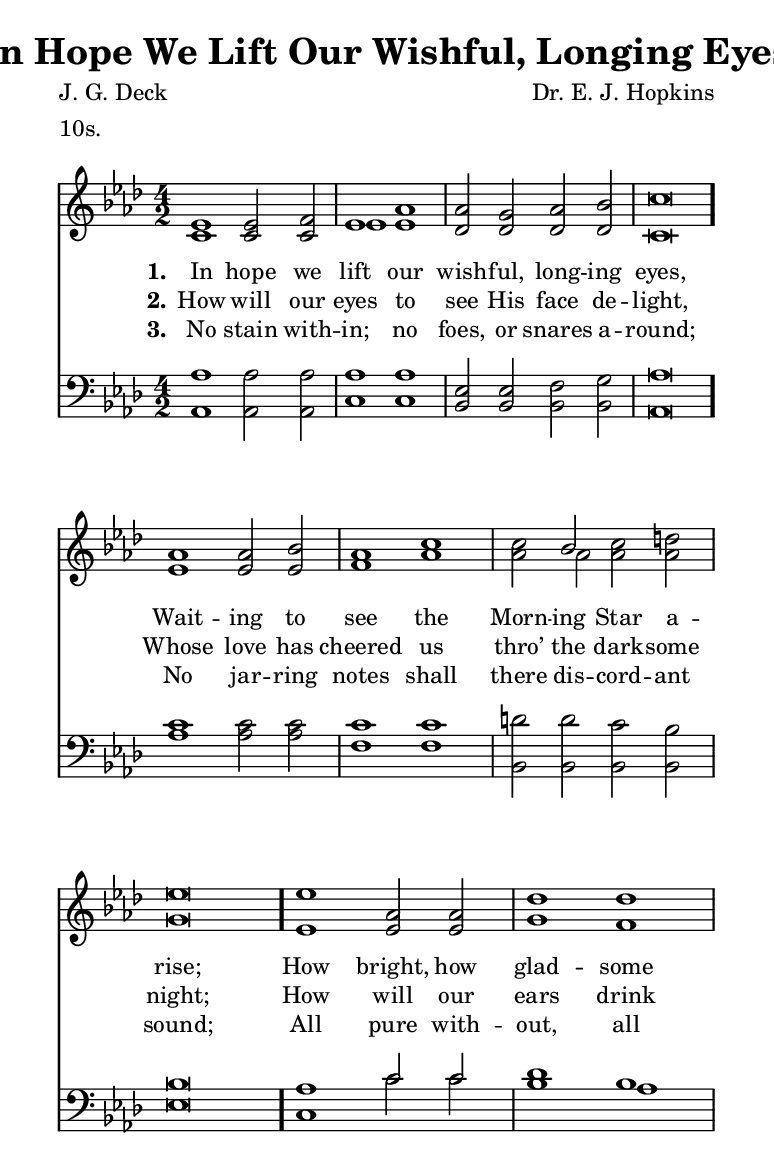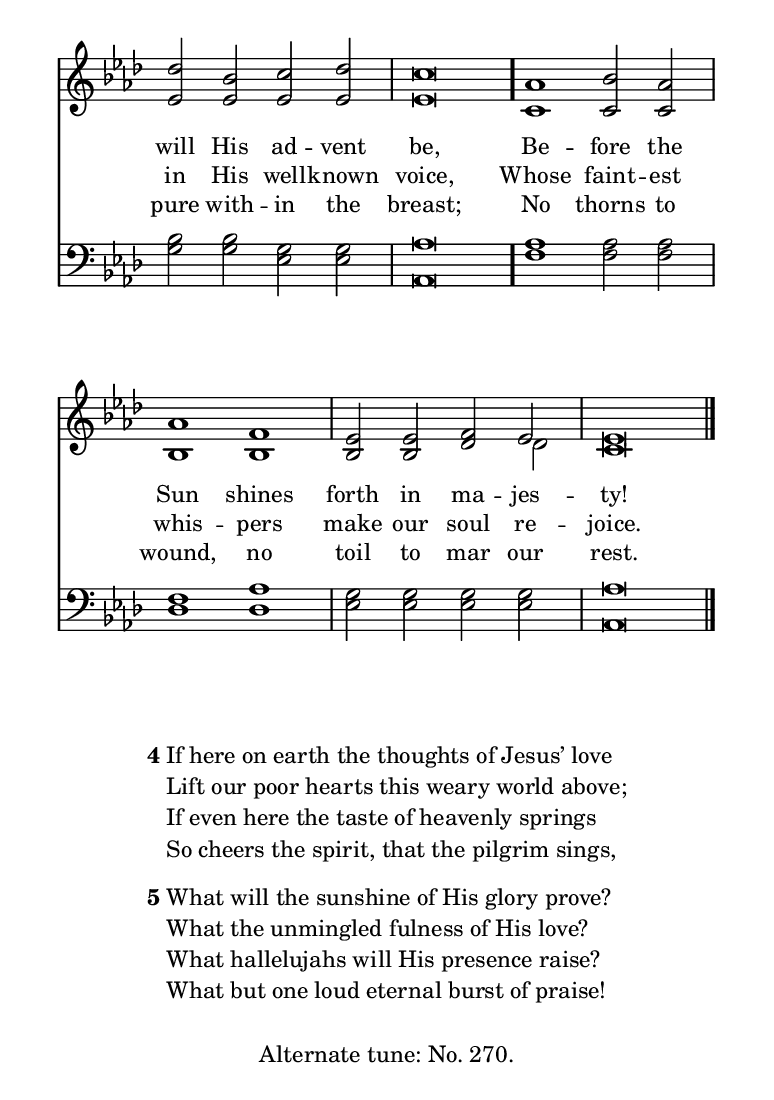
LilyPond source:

\include "common/global.ily"
\paper {
  \include "common/paper.ily"
  systems-per-page = ##f
  system-count = #(cond (is-eogsized 3) (#t #f))
}

\header{
  hymnnumber = "166"
  title = "In Hope We Lift Our Wishful, Longing Eyes"
  tunename = "Ellers"
  meter = "10s."
  poet = "J. G. Deck"
  composer = "Dr. E. J. Hopkins"
  %copyright = ""
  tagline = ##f
}

patternAA = { c1 c2 c2 | c1 c1 | c2 c2 c2 c2 | c\breve }

global = {
  \include "common/overrides.ily"
  \override Staff.TimeSignature.style = #'numbered
  \time 4/2
  \override Score.MetronomeMark.transparent = ##t % hide all fermata changes too
  \tempo 2=100
  \key aes \major
  \autoBeamOff
}

notesSoprano = {
\global
\relative c' {

  \changePitch \patternAA { ees ees f | ees aes | aes g aes bes | c }
  \changePitch \patternAA { aes aes bes | aes c | c bes c d | ees }
  \changePitch \patternAA { ees aes, aes | des des | des bes c des | c }
  \changePitch \patternAA { aes bes aes | aes f | ees ees f ees | ees }
  \bar "|."

}
}

notesAlto = {
\global
\relative e' {

  \changePitch \patternAA { c c c | ees ees | des des des des | c }
  \changePitch \patternAA { ees ees ees | f aes | aes aes aes aes | g }
  \changePitch \patternAA { ees ees ees | g f | ees ees ees ees | ees }
  \changePitch \patternAA { c c c | bes bes | bes bes des des | c }

}
}

notesTenor = {
\global
\relative a {

  \changePitch \patternAA { aes aes aes | aes aes | ees ees f g | aes }
  \changePitch \patternAA { c c c | c c | d d c bes | bes }
  \changePitch \patternAA { aes c c | des bes | bes bes g g | aes }
  \changePitch \patternAA { aes aes aes | f aes | g g g g | aes }

}
}

notesBass = {
\global
\relative f, {

  \changePitch \patternAA { aes aes aes | c c | bes bes bes bes | aes }
  \changePitch \patternAA { aes' aes aes | f f | bes, bes bes bes | ees }
  \changePitch \patternAA { c c' c | bes aes | g g ees ees | aes, }
  \changePitch \patternAA { f' f f | des des | ees ees ees ees | aes, }

}
}

wordsA = \lyricmode {
\set stanza = "1."

In hope we lift our wish -- ful, long -- ing eyes, \bar "."
Wait -- ing to see the Morn -- ing Star a -- rise; \bar "."
How bright, how glad -- some will His ad -- vent be, \bar "."
Be -- fore the Sun shines forth in ma -- jes -- ty! \bar "."

}

wordsB = \lyricmode {
\set stanza = "2."

How will our eyes to see His face de -- light,
Whose love has cheered us thro’ the dark -- some night;
How will our ears drink in His well -- known voice,
Whose faint -- est whis -- pers make our soul re -- joice.

}

wordsC = \lyricmode {
\set stanza = "3."

No stain with -- in; no foes, or snares a -- round;
No jar -- ring notes shall there dis -- cord -- ant sound;
All pure with -- out, all pure with -- in the breast;
No thorns to wound, no toil to mar our rest.

}

wordsD = \markuplist {

\line { If here on earth the thoughts of Jesus’ love }
\line { Lift our poor hearts this weary world above; }
\line { If even here the taste of heavenly springs }
\line { So cheers the spirit, that the pilgrim sings, }

}

wordsE = \markuplist {

\line { What will the sunshine of His glory prove? }
\line { What the unmingled fulness of His love? }
\line { What hallelujahs will His presence raise? }
\line { What but one loud eternal burst of praise! }

}

\score {
  \context ChoirStaff <<
    \context Staff = upper <<
      \set ChoirStaff.systemStartDelimiter = #'SystemStartBar
      \set ChoirStaff.printPartCombineTexts = ##f
      \partcombine #'(2 . 9) \notesSoprano \notesAlto
      \context NullVoice = sopranos { \voiceOne << \notesSoprano >> }
      \context NullVoice = altos { \voiceTwo << \notesAlto >> }
      \context Lyrics = one   \lyricsto sopranos \wordsA
      \context Lyrics = two   \lyricsto sopranos \wordsB
      \context Lyrics = three \lyricsto sopranos \wordsC
    >>
    \context Staff = men <<
      \clef bass
      \set ChoirStaff.printPartCombineTexts = ##f
      \partcombine #'(2 . 9) \notesTenor \notesBass
      \context NullVoice = tenors { \voiceOne << \notesTenor >> }
      \context NullVoice = basses { \voiceTwo << \notesBass >> }
    >>
  >>
  \layout {
    \include "common/layout.ily"
  }
  \midi{
    \include "common/midi.ily"
  }
}

\noPageBreak

\markup { \fill-line { \column {
  \line{ \bold 4 \column { \wordsD } } \combine \null \vspace #0.4
  \line{ \bold 5 \column { \wordsE } } \combine \null \vspace #0.4
} } }

\noPageBreak

\markup { \vspace #2 \fill-line { \raise #2 \line { Alternate tune: No. 270. } } }

\version "2.19.49"  % necessary for upgrading to future LilyPond versions.

% vi:set et ts=2 sw=2 ai nocindent syntax=lilypond:
